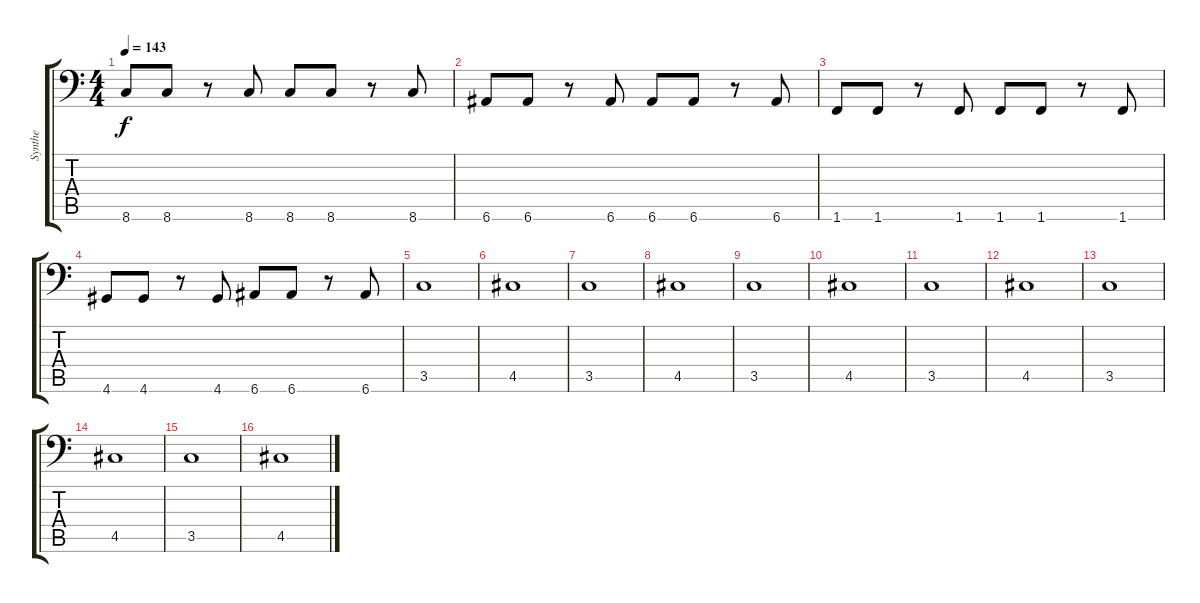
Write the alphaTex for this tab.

\track ("Synthe" "Synthe") {instrument synthbass1}
\staff {score tabs}
\tuning (E3 B2 G2 D2 A1 E1) {hide}
\ts (4 4)
\tempo 143
\clef f4
\ks c
8.6.8{dy f} 8.6.8 r.8 8.6.8 8.6.8 8.6.8 r.8 8.6.8 |
6.6.8 6.6.8 r.8 6.6.8 6.6.8 6.6.8 r.8 6.6.8 |
1.6.8 1.6.8 r.8 1.6.8 1.6.8 1.6.8 r.8 1.6.8 |
4.6.8 4.6.8 r.8 4.6.8 6.6.8 6.6.8 r.8 6.6.8 |
3.5.1 |
4.5.1 |
3.5.1 |
4.5.1 |
3.5.1 |
4.5.1 |
3.5.1 |
4.5.1 |
3.5.1 |
4.5.1 |
3.5.1 |
4.5.1
